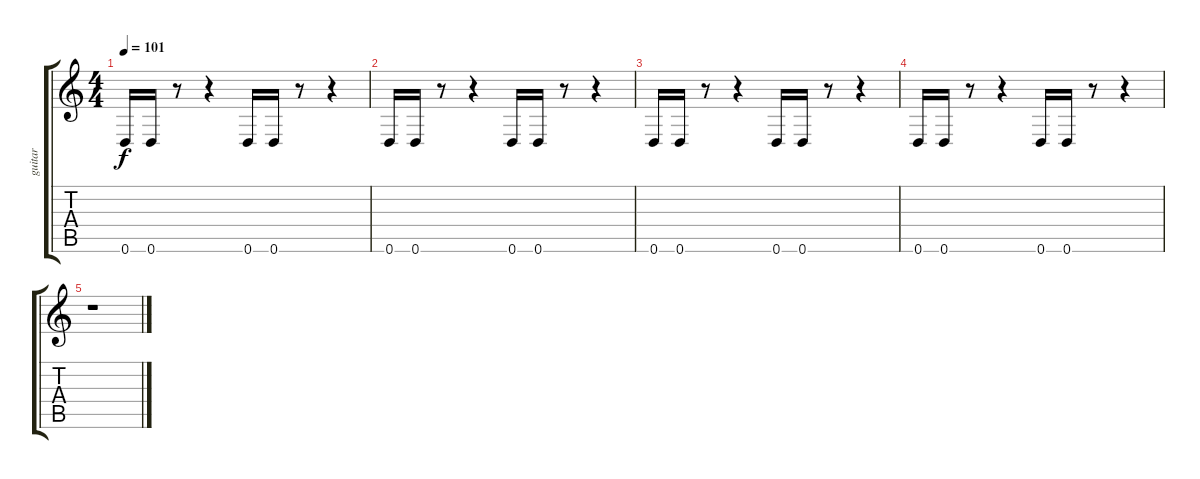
\track ("guitar" "guitar") {instrument distortionguitar}
\staff {score tabs}
\tuning (E4 B3 G3 D3 A2 D2) {hide}
\ts (4 4)
\tempo 101
\clef g2
\ks c
0.6.16{dy f volume 9} 0.6.16 r.8 r.4 0.6.16 0.6.16 r.8 r.4 |
0.6.16 0.6.16 r.8 r.4 0.6.16 0.6.16 r.8 r.4 |
0.6.16{volume 0} 0.6.16 r.8 r.4 0.6.16 0.6.16 r.8 r.4 |
0.6.16 0.6.16 r.8 r.4 0.6.16 0.6.16 r.8 r.4 |
r.1
